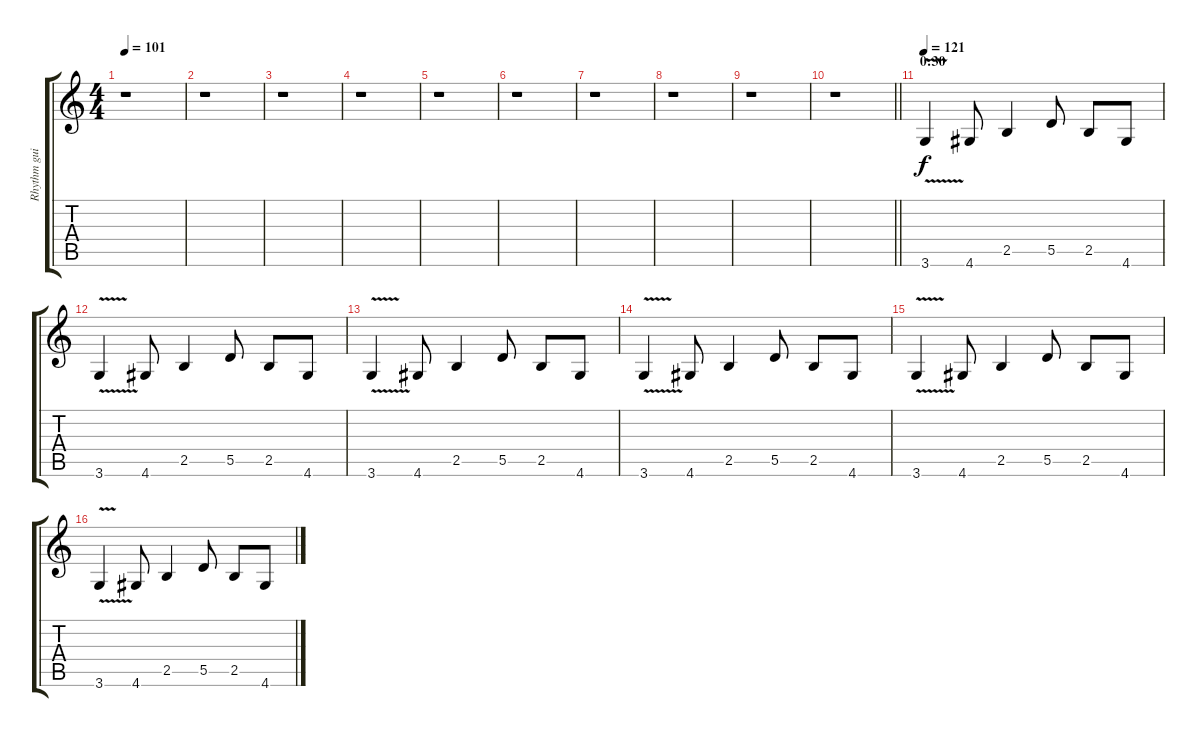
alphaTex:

\track ("Rhythm guitar" "Rhythm gui") {instrument overdrivenguitar}
\staff {score tabs}
\tuning (E4 B3 G3 D3 A2 E2) {hide}
\ts (4 4)
\tempo 101
\clef g2
\ks c
r.1{dy f instrument overdrivenguitar} |
r.1 |
r.1 |
r.1 |
r.1 |
r.1 |
r.1 |
r.1 |
r.1 |
\barLineRight lightlight
r.1 |
\section ("" "0:30")
\tempo 121
3.6{v}.4 4.6.8 2.5.4 5.5.8 2.5.8 4.6.8 |
3.6{v}.4 4.6.8 2.5.4 5.5.8 2.5.8 4.6.8 |
3.6{v}.4 4.6.8 2.5.4 5.5.8 2.5.8 4.6.8 |
3.6{v}.4 4.6.8 2.5.4 5.5.8 2.5.8 4.6.8 |
3.6{v}.4 4.6.8 2.5.4 5.5.8 2.5.8 4.6.8 |
3.6{v}.4 4.6.8 2.5.4 5.5.8 2.5.8 4.6.8
